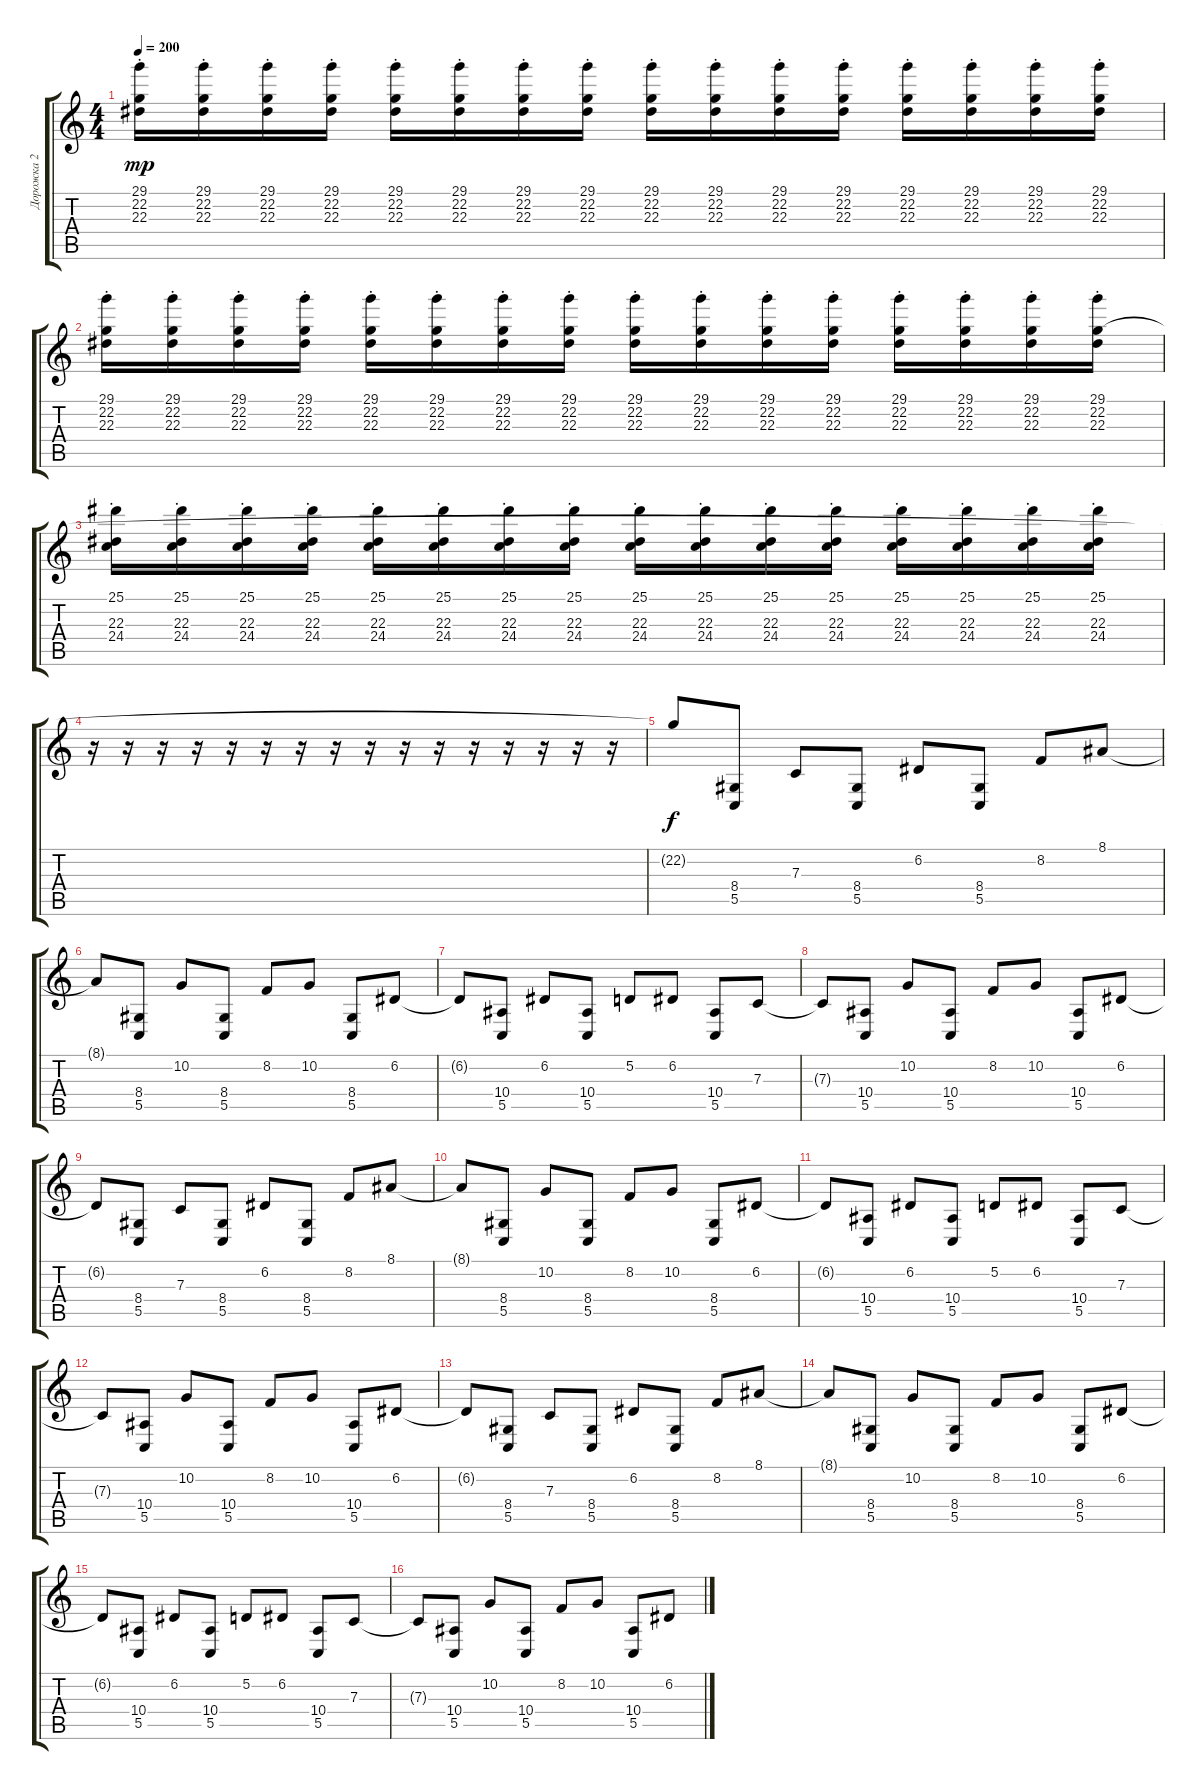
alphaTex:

\track ("Дорожка 2" "Дорожка 2") {instrument pad8sweep}
\staff {score tabs}
\tuning (D4 A3 F3 C3 G2 C2) {hide}
\ts (4 4)
\tempo 200
\clef g2
\ks c
(29.1 22.2{st} 22.3{st}).16{dy mp} (29.1 22.2{st} 22.3{st}).16 (29.1 22.2{st} 22.3{st}).16 (29.1 22.2{st} 22.3{st}).16 (29.1 22.2{st} 22.3{st}).16 (29.1 22.2{st} 22.3{st}).16 (29.1 22.2{st} 22.3{st}).16 (29.1 22.2{st} 22.3{st}).16 (29.1 22.2{st} 22.3{st}).16 (29.1 22.2{st} 22.3{st}).16 (29.1 22.2{st} 22.3{st}).16 (29.1 22.2{st} 22.3{st}).16 (29.1 22.2{st} 22.3{st}).16 (29.1 22.2{st} 22.3{st}).16 (29.1 22.2{st} 22.3{st}).16 (29.1 22.2{st} 22.3{st}).16 |
(29.1 22.2{st} 22.3{st}).16 (29.1 22.2{st} 22.3{st}).16 (29.1 22.2{st} 22.3{st}).16 (29.1 22.2{st} 22.3{st}).16 (29.1 22.2{st} 22.3{st}).16 (29.1 22.2{st} 22.3{st}).16 (29.1 22.2{st} 22.3{st}).16 (29.1 22.2{st} 22.3{st}).16 (29.1 22.2{st} 22.3{st}).16 (29.1 22.2{st} 22.3{st}).16 (29.1 22.2{st} 22.3{st}).16 (29.1 22.2{st} 22.3{st}).16 (29.1 22.2{st} 22.3{st}).16 (29.1 22.2{st} 22.3{st}).16 (29.1 22.2{st} 22.3{st}).16 (29.1 22.2{st} 22.3{st}).16 |
(25.1 22.3{st} 24.4{st}).16 (25.1 22.3{st} 24.4{st}).16 (25.1 22.3{st} 24.4{st}).16 (25.1 22.3{st} 24.4{st}).16 (25.1 22.3{st} 24.4{st}).16 (25.1 22.3{st} 24.4{st}).16 (25.1 22.3{st} 24.4{st}).16 (25.1 22.3{st} 24.4{st}).16 (25.1 22.3{st} 24.4{st}).16 (25.1 22.3{st} 24.4{st}).16 (25.1 22.3{st} 24.4{st}).16 (25.1 22.3{st} 24.4{st}).16 (25.1 22.3{st} 24.4{st}).16 (25.1 22.3{st} 24.4{st}).16 (25.1 22.3{st} 24.4{st}).16 (25.1 22.3{st} 24.4{st}).16 |
r.16 r.16 r.16 r.16 r.16 r.16 r.16 r.16 r.16 r.16 r.16 r.16 r.16 r.16 r.16 r.16 |
22.2{t}.8{dy f} (8.4 5.5).8 7.3.8 (8.4 5.5).8 6.2.8 (8.4 5.5).8 8.2.8 8.1.8 |
8.1{t}.8 (8.4 5.5).8 10.2.8 (8.4 5.5).8 8.2.8 10.2.8 (8.4 5.5).8 6.2.8 |
6.2{t}.8 (10.4 5.5).8 6.2.8 (10.4 5.5).8 5.2.8 6.2.8 (10.4 5.5).8 7.3.8 |
7.3{t}.8 (10.4 5.5).8 10.2.8 (10.4 5.5).8 8.2.8 10.2.8 (10.4 5.5).8 6.2.8 |
6.2{t}.8 (8.4 5.5).8 7.3.8 (8.4 5.5).8 6.2.8 (8.4 5.5).8 8.2.8 8.1.8 |
8.1{t}.8 (8.4 5.5).8 10.2.8 (8.4 5.5).8 8.2.8 10.2.8 (8.4 5.5).8 6.2.8 |
6.2{t}.8 (10.4 5.5).8 6.2.8 (10.4 5.5).8 5.2.8 6.2.8 (10.4 5.5).8 7.3.8 |
7.3{t}.8 (10.4 5.5).8 10.2.8 (10.4 5.5).8 8.2.8 10.2.8 (10.4 5.5).8 6.2.8 |
6.2{t}.8 (8.4 5.5).8 7.3.8 (8.4 5.5).8 6.2.8 (8.4 5.5).8 8.2.8 8.1.8 |
8.1{t}.8 (8.4 5.5).8 10.2.8 (8.4 5.5).8 8.2.8 10.2.8 (8.4 5.5).8 6.2.8 |
6.2{t}.8 (10.4 5.5).8 6.2.8 (10.4 5.5).8 5.2.8 6.2.8 (10.4 5.5).8 7.3.8 |
7.3{t}.8 (10.4 5.5).8 10.2.8 (10.4 5.5).8 8.2.8 10.2.8 (10.4 5.5).8 6.2.8
